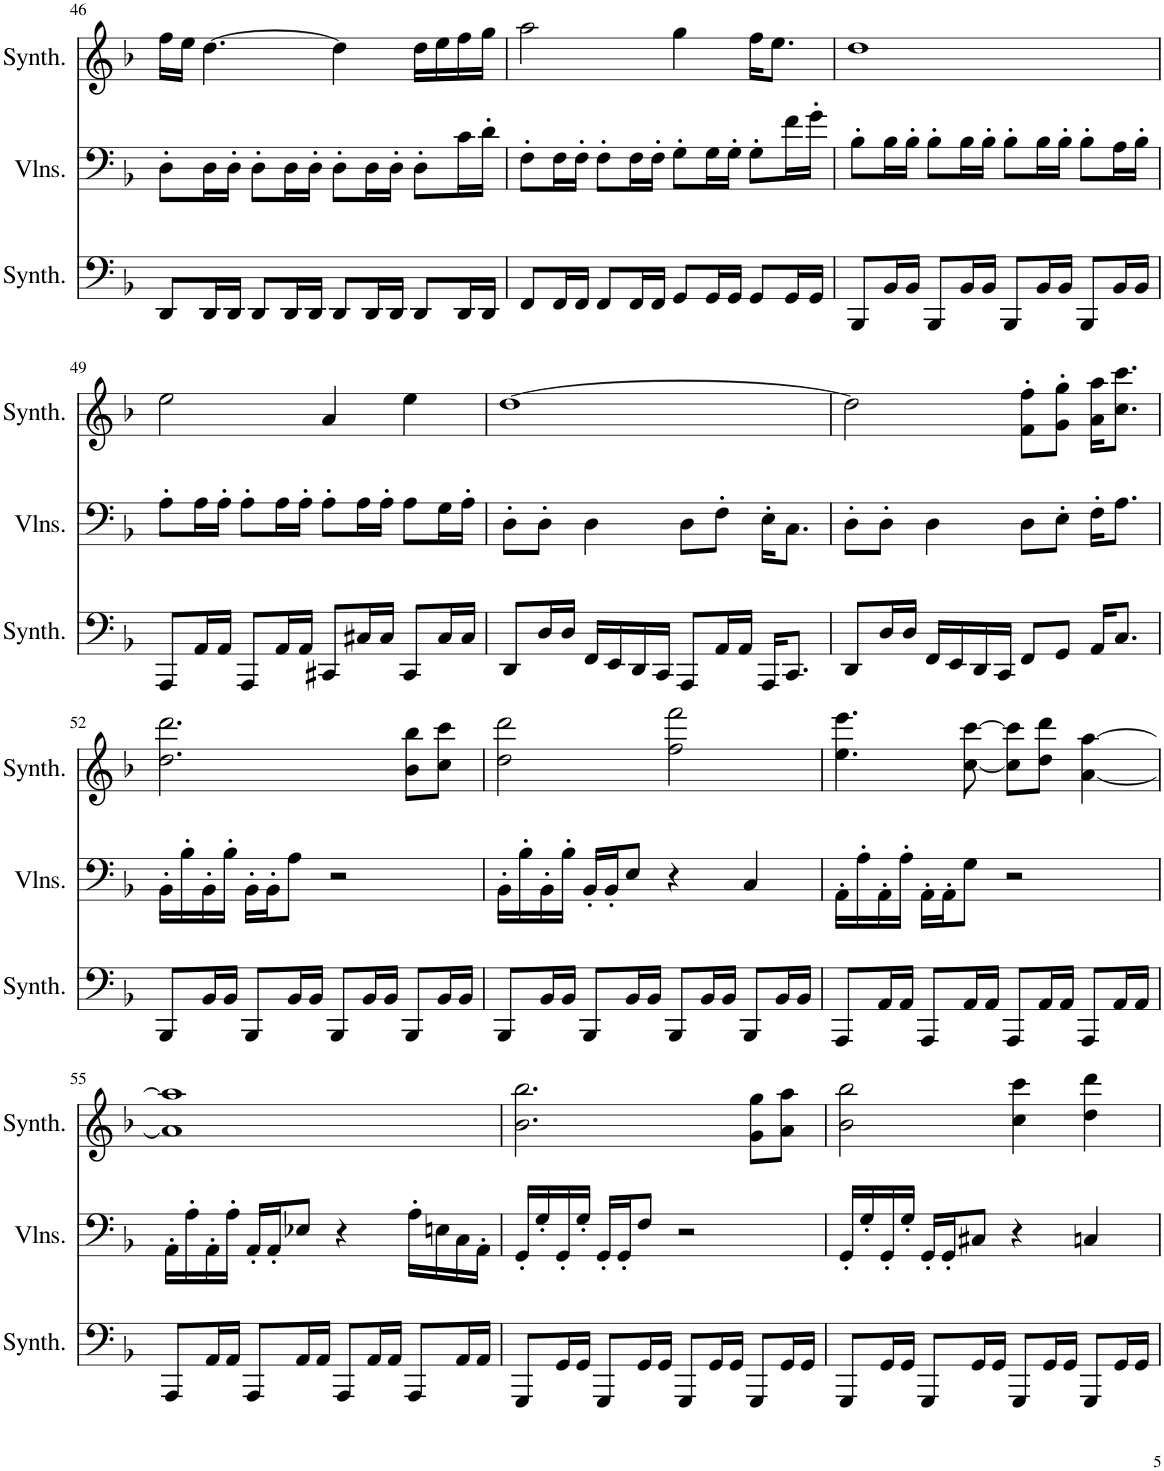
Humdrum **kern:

**kern	**kern	**kern
*part3	*part2	*part1
*staff3	*staff2	*staff1
*I"Synthétiseur de basses	*I"Violons	*I"Synthétiseur de triangles
*I'Synth.	*I'Vlns.	*I'Synth.
!!LO:PB:g=z
*clefF4	*clefF4	*clefG2
*k[b-]	*k[b-]	*k[b-]
*M4/4	*M4/4	*M4/4
=46	=46	=46
8DD/L	8D'\L	16ff\LL
.	.	16ee\JJ
16DD/L	16D\L	[4.dd\
16DD/JJ	16D'\JJ	.
8DD/L	8D'\L	.
16DD/L	16D\L	.
16DD/JJ	16D'\JJ	.
8DD/L	8D'\L	4dd\]
16DD/L	16D\L	.
16DD/JJ	16D'\JJ	.
8DD/L	8D'\L	16dd\LL
.	.	16ee\
16DD/L	16c\L	16ff\
16DD/JJ	16d'\JJ	16gg\JJ
=47	=47	=47
8FF/L	8F'\L	2aa\
16FF/L	16F\L	.
16FF/JJ	16F'\JJ	.
8FF/L	8F'\L	.
16FF/L	16F\L	.
16FF/JJ	16F'\JJ	.
8GG/L	8G'\L	4gg\
16GG/L	16G\L	.
16GG/JJ	16G'\JJ	.
8GG/L	8G'\L	16ff\KL
.	.	8.ee\J
16GG/L	16f\L	.
16GG/JJ	16g'\JJ	.
=48	=48	=48
8BBB-/L	8B-'\L	1dd
16BB-/L	16B-\L	.
16BB-/JJ	16B-'\JJ	.
8BBB-/L	8B-'\L	.
16BB-/L	16B-\L	.
16BB-/JJ	16B-'\JJ	.
8BBB-/L	8B-'\L	.
16BB-/L	16B-\L	.
16BB-/JJ	16B-'\JJ	.
8BBB-/L	8B-'\L	.
16BB-/L	16A\L	.
16BB-/JJ	16B-'\JJ	.
!!LO:LB:g=z
=49	=49	=49
8AAA/L	8A'\L	2ee\
16AA/L	16A\L	.
16AA/JJ	16A'\JJ	.
8AAA/L	8A'\L	.
16AA/L	16A\L	.
16AA/JJ	16A'\JJ	.
8CC#X/L	8A'\L	4a/
16C#X/L	16A\L	.
16C#/JJ	16A'\JJ	.
8CC#/L	8A\L	4ee\
16C#/L	16G\L	.
16C#/JJ	16A'\JJ	.
=50	=50	=50
8DD/L	8D'\L	[1dd
16D/L	8D'\J	.
16D/JJ	.	.
16FF/LL	4D\	.
16EE/	.	.
16DD/	.	.
16CC/JJ	.	.
8AAA/L	8D\L	.
16AA/L	8F'\J	.
16AA/JJ	.	.
16AAA/KL	16E'\KL	.
8.CC/J	8.C\J	.
=51	=51	=51
8DD/L	8D'\L	2dd\]
16D/L	8D'\J	.
16D/JJ	.	.
16FF/LL	4D\	.
16EE/	.	.
16DD/	.	.
16CC/JJ	.	.
8FF/L	8D\L	8f\' 8ff\'L
8GG/J	8E'\J	8g\' 8gg\'J
16AA/KL	16F'\KL	16a\ 16aa\KL
8.C/J	8.A\J	8.cc\ 8.ccc\J
!!LO:LB:g=z
=52	=52	=52
8BBB-/L	16BB-'\LL	2.dd\ 2.ddd\
.	16B-'\	.
16BB-/L	16BB-'\	.
16BB-/JJ	16B-'\JJ	.
8BBB-/L	16BB-'\LL	.
.	16BB-'\J	.
16BB-/L	8A\J	.
16BB-/JJ	.	.
8BBB-/L	2r	.
16BB-/L	.	.
16BB-/JJ	.	.
8BBB-/L	.	8b-\ 8bb-\L
16BB-/L	.	8cc\ 8ccc\J
16BB-/JJ	.	.
=53	=53	=53
8BBB-/L	16BB-'\LL	2dd\ 2ddd\
.	16B-'\	.
16BB-/L	16BB-'\	.
16BB-/JJ	16B-'\JJ	.
8BBB-/L	16BB-'/LL	.
.	16BB-'/J	.
16BB-/L	8E/J	.
16BB-/JJ	.	.
8BBB-/L	4r	2ff\ 2fff\
16BB-/L	.	.
16BB-/JJ	.	.
8BBB-/L	4C/	.
16BB-/L	.	.
16BB-/JJ	.	.
=54	=54	=54
8AAA/L	16AA'\LL	4.ee\ 4.eee\
.	16A'\	.
16AA/L	16AA'\	.
16AA/JJ	16A'\JJ	.
8AAA/L	16AA'\LL	.
.	16AA'\J	.
16AA/L	8G\J	[8cc\ [8ccc\
16AA/JJ	.	.
8AAA/L	2r	8cc\] 8ccc\]L
16AA/L	.	8dd\ 8ddd\J
16AA/JJ	.	.
8AAA/L	.	[4a\ [4aa\
16AA/L	.	.
16AA/JJ	.	.
!!LO:LB:g=z
=55	=55	=55
8AAA/L	16AA'\LL	1a] 1aa]
.	16A'\	.
16AA/L	16AA'\	.
16AA/JJ	16A'\JJ	.
8AAA/L	16AA'/LL	.
.	16AA'/J	.
16AA/L	8E-X/J	.
16AA/JJ	.	.
8AAA/L	4r	.
16AA/L	.	.
16AA/JJ	.	.
8AAA/L	16A'\LL	.
.	16En\	.
16AA/L	16C\	.
16AA/JJ	16AA'\JJ	.
=56	=56	=56
8GGG/L	16GG'/LL	2.b-\ 2.bb-\
.	16G'/	.
16GG/L	16GG'/	.
16GG/JJ	16G'/JJ	.
8GGG/L	16GG'/LL	.
.	16GG'/J	.
16GG/L	8F/J	.
16GG/JJ	.	.
8GGG/L	2r	.
16GG/L	.	.
16GG/JJ	.	.
8GGG/L	.	8g\ 8gg\L
16GG/L	.	8a\ 8aa\J
16GG/JJ	.	.
=57	=57	=57
8GGG/L	16GG'/LL	2b-\ 2bb-\
.	16G'/	.
16GG/L	16GG'/	.
16GG/JJ	16G'/JJ	.
8GGG/L	16GG'/LL	.
.	16GG'/J	.
16GG/L	8C#X/J	.
16GG/JJ	.	.
8GGG/L	4r	4cc\ 4ccc\
16GG/L	.	.
16GG/JJ	.	.
8GGG/L	4Cn/	4dd\ 4ddd\
16GG/L	.	.
16GG/JJ	.	.
=	=	=
*-	*-	*-
